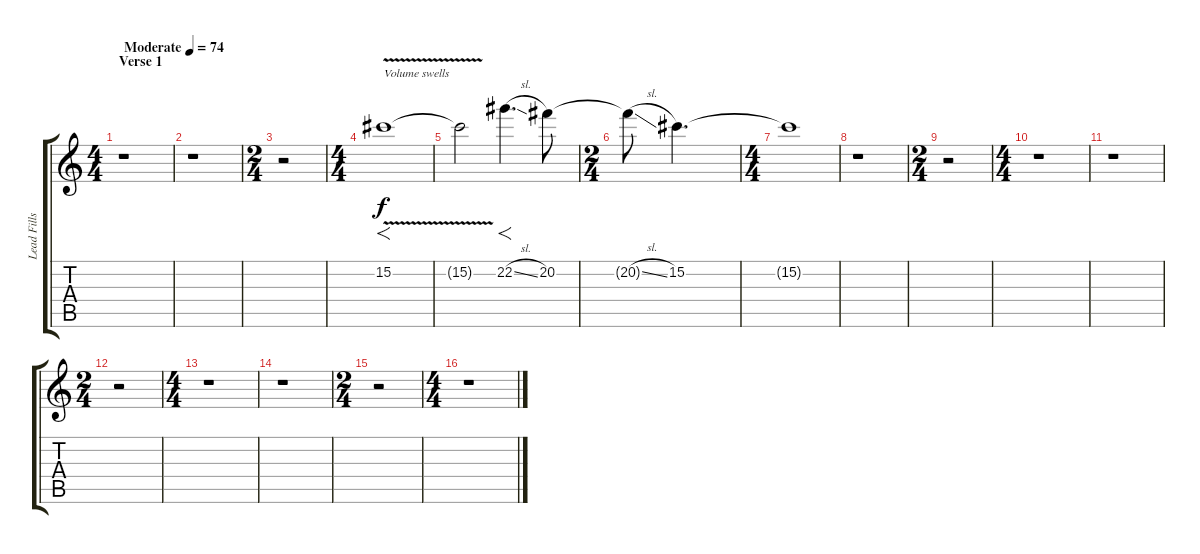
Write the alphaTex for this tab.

\track ("Lead Fills (Overdrive)" "Lead Fills") {instrument overdrivenguitar}
\staff {score tabs}
\tuning (Eb4 Bb3 Gb3 Db3 Ab2 Eb2) {hide}
\ts (4 4)
\section ("" "Verse 1")
\tempo (74 "Moderate")
\clef g2
\ks c
r.1{dy f instrument overdrivenguitar} |
r.1 |
\ts (2 4)
r.2 |
\ts (4 4)
15.2{v}.1{f txt "Volume swells"} |
15.2{t}.2 22.2{sl}.4{f d} 20.2.8 |
\ts (2 4)
20.2{sl t}.8 15.2.4{d} |
\ts (4 4)
15.2{t}.1{volume 0} |
r.1 |
\ts (2 4)
r.2 |
\ts (4 4)
r.1 |
r.1 |
\ts (2 4)
r.2 |
\ts (4 4)
r.1 |
r.1 |
\ts (2 4)
r.2 |
\ts (4 4)
r.1
